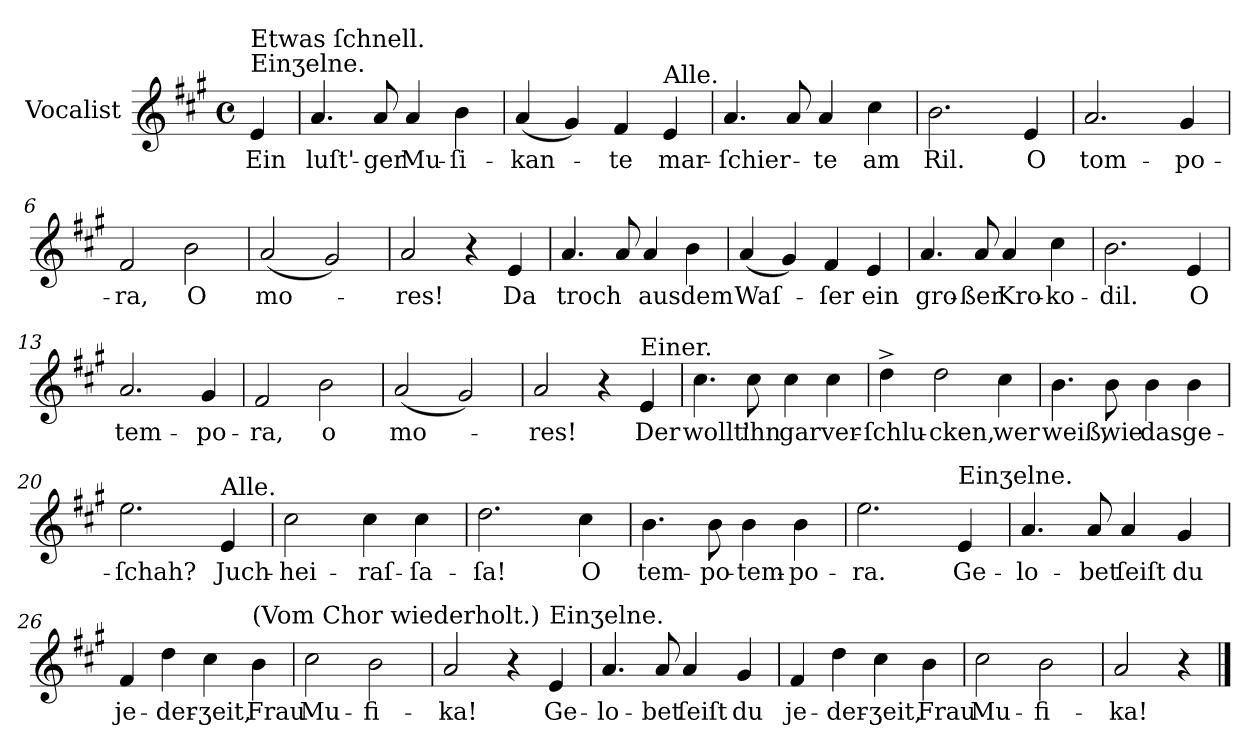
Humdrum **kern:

**kern	**text
*part1	*part1
*staff1	*staff1
*I"Vocalist	*
*clefG2	*
*k[f#c#g#]	*
*A:	*
*M4/4	*
*met(c)	*
=	=
!LO:TX:a:t=Einʒelne.	!
!LO:TX:a:t=Etwas ſchnell.	!
4e	Ein
=1	=1
4.a	luſt'-
8a	-ger
4a	Mu-
4b	-ſi-
=2	=2
(4a	-kan-
4g#)	.
4f#	-te
!LO:TX:a:t=Alle.	!
4e	mar-
=3	=3
4.a	-ſchier-
8a	.
4a	-te
4cc#	am
=4	=4
2.b	Ril.
4e	O
=5	=5
2.a	tom-
4g#	-po-
=6	=6
2f#	-ra,
2b	O
=7	=7
(2a	mo-
2g#)	.
=8	=8
2a	-res!
4r	.
4e	Da
=9	=9
4.a	troch
8a	.
4a	aus
4b	dem
=10	=10
(4a	Waſ-
4g#)	.
4f#	-ſer
4e	ein
=11	=11
4.a	gro-
8a	-ßer
4a	Kro-
4cc#	-ko-
=12	=12
2.b	-dil.
4e	O
=13	=13
2.a	tem-
4g#	-po-
=14	=14
2f#	-ra,
2b	o
=15	=15
(2a	mo-
2g#)	.
=16	=16
2a	-res!
4r	.
!LO:TX:a:t=Einer.	!
4e	Der
=17	=17
4.cc#	wollt'
8cc#	ihn
4cc#	gar
4cc#	ver-
=18	=18
4dd^	-ſchlu-
2dd	-cken,
4cc#	wer
=19	=19
4.b	weiß,
8b	wie
4b	das
4b	ge-
=20	=20
2.ee	-ſchah?
!LO:TX:a:t=Alle.	!
4e	Juch-
=21	=21
2cc#	-hei-
4cc#	-raſ-
4cc#	-ſa-
=22	=22
2.dd	-ſa!
4cc#	O
=23	=23
4.b	tem-
8b	-po-
4b	-tem-
4b	-po-
=24	=24
2.ee	-ra.
!LO:TX:a:t=Einʒelne.	!
4e	Ge-
=25	=25
4.a	-lo-
8a	-bet
4a	ſeiſt
4g#	du
=26	=26
4f#	je-
4dd	-der-
4cc#	-ʒeit,
!LO:TX:a:t=(Vom Chor wiederholt.)	!
4b	Frau
=27	=27
2cc#	Mu-
2b	-fi-
=28	=28
2a	-ka!
4r	.
!LO:TX:a:t=Einʒelne.	!
4e	Ge-
=29	=29
4.a	-lo-
8a	-bet
4a	ſeiſt
4g#	du
=30	=30
4f#	je-
4dd	-der-
4cc#	-ʒeit,
4b	Frau
=31	=31
2cc#	Mu-
2b	-fi-
=32	=32
2a	-ka!
4r	.
==	==
*-	*-
